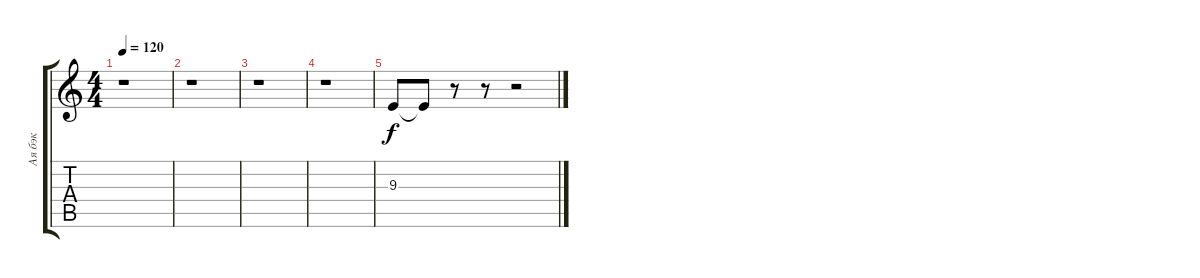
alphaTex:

\track ("Ая бэк" "Ая бэк") {instrument flute}
\staff {score tabs}
\tuning (E4 B3 G3 D3 A2 E2) {hide}
\ts (4 4)
\tempo 120
\clef g2
\ks c
r.1{dy f instrument flute} |
r.1 |
r.1 |
r.1 |
9.3.8 9.3{t}.8 r.8 r.8 r.2
